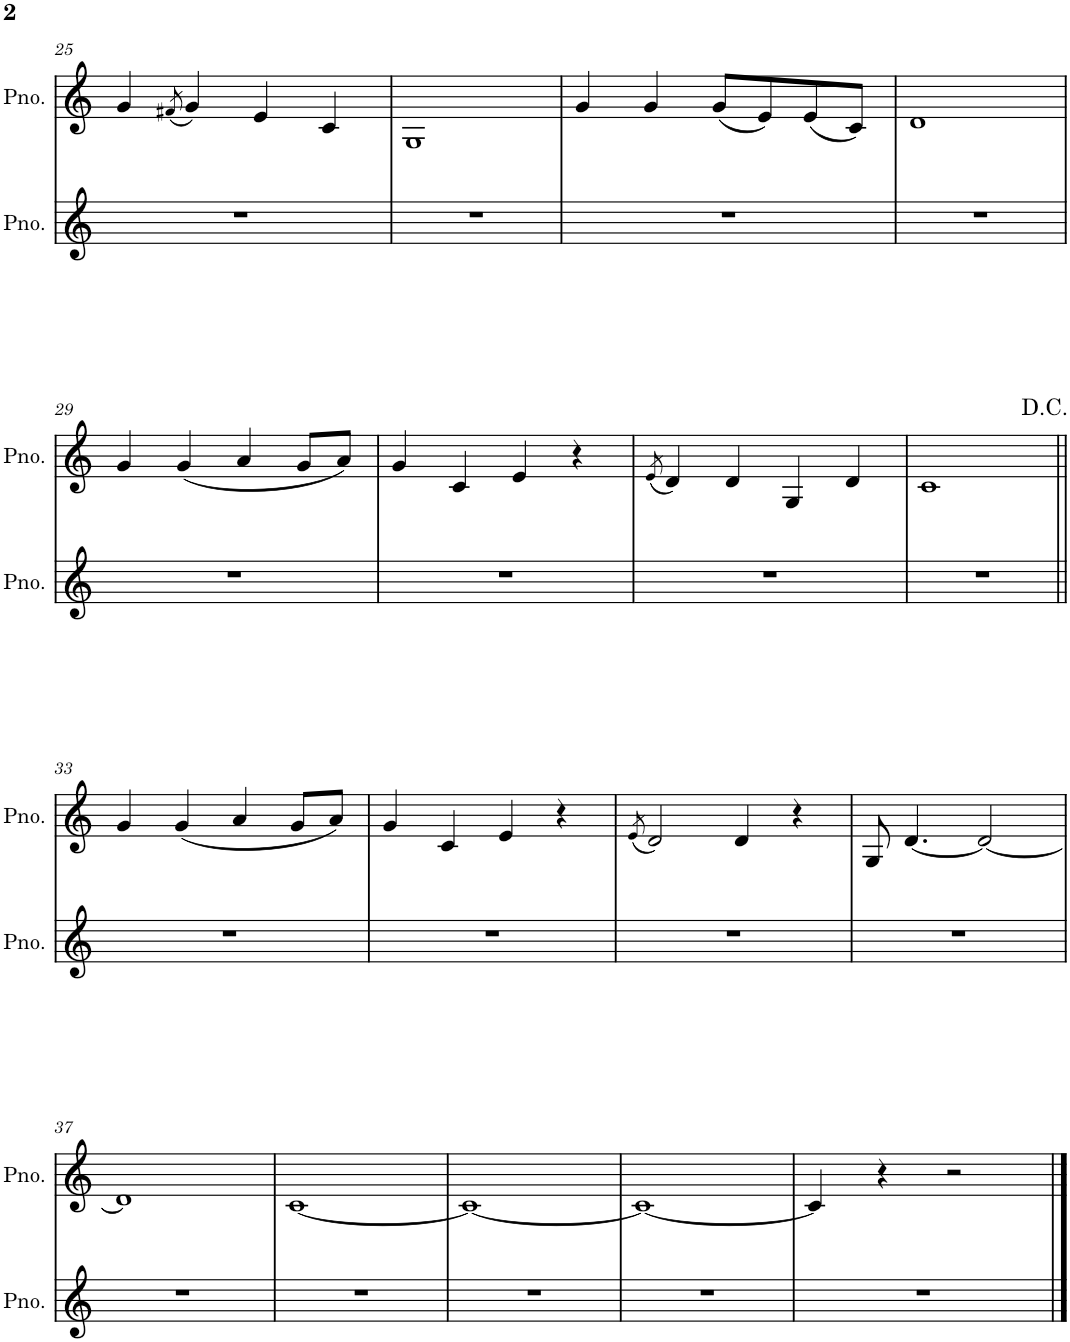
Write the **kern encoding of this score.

**kern	**kern
*part2	*part1
*staff2	*staff1
*I"Piano	*I"Piano
*I'Pno.	*I'Pno.
!!LO:PB:g=z
*clefG2	*clefG2
*k[]	*k[]
*M4/4	*M4/4
=25	=25
1r	4g/
.	(8qf#X/
.	4g/)
.	4e/
.	4c/
=26	=26
1r	1G
=27	=27
1r	4g/
.	4g/
.	(8g/L
.	8e/)
.	(8e/
.	8c/J)
=28	=28
1r	1d
!!LO:LB:g=z
=29	=29
1r	4g/
.	(4g/
.	4a/
.	8g/L
.	8a/J)
=30	=30
1r	4g/
.	4c/
.	4e/
.	4r
=31	=31
.	(8qe/
1r	4d/)
.	4d/
.	4G/
.	4d/
=32	=32
1r	1c
!!LO:LB:g=z
=33||	=33||
1r	4g/
.	(4g/
.	4a/
.	8g/L
.	8a/J)
=34	=34
1r	4g/
.	4c/
.	4e/
.	4r
=35	=35
.	(8qe/
1r	2d/)
.	4d/
.	4r
=36	=36
1r	8G/
.	[4.d/
.	2d/_
!!LO:LB:g=z
=37	=37
1r	1d]
=38	=38
1r	[1c
=39	=39
1r	1c_
=40	=40
1r	1c_
=41	=41
1r	4c/]
.	4r
.	2r
==	==
*-	*-
